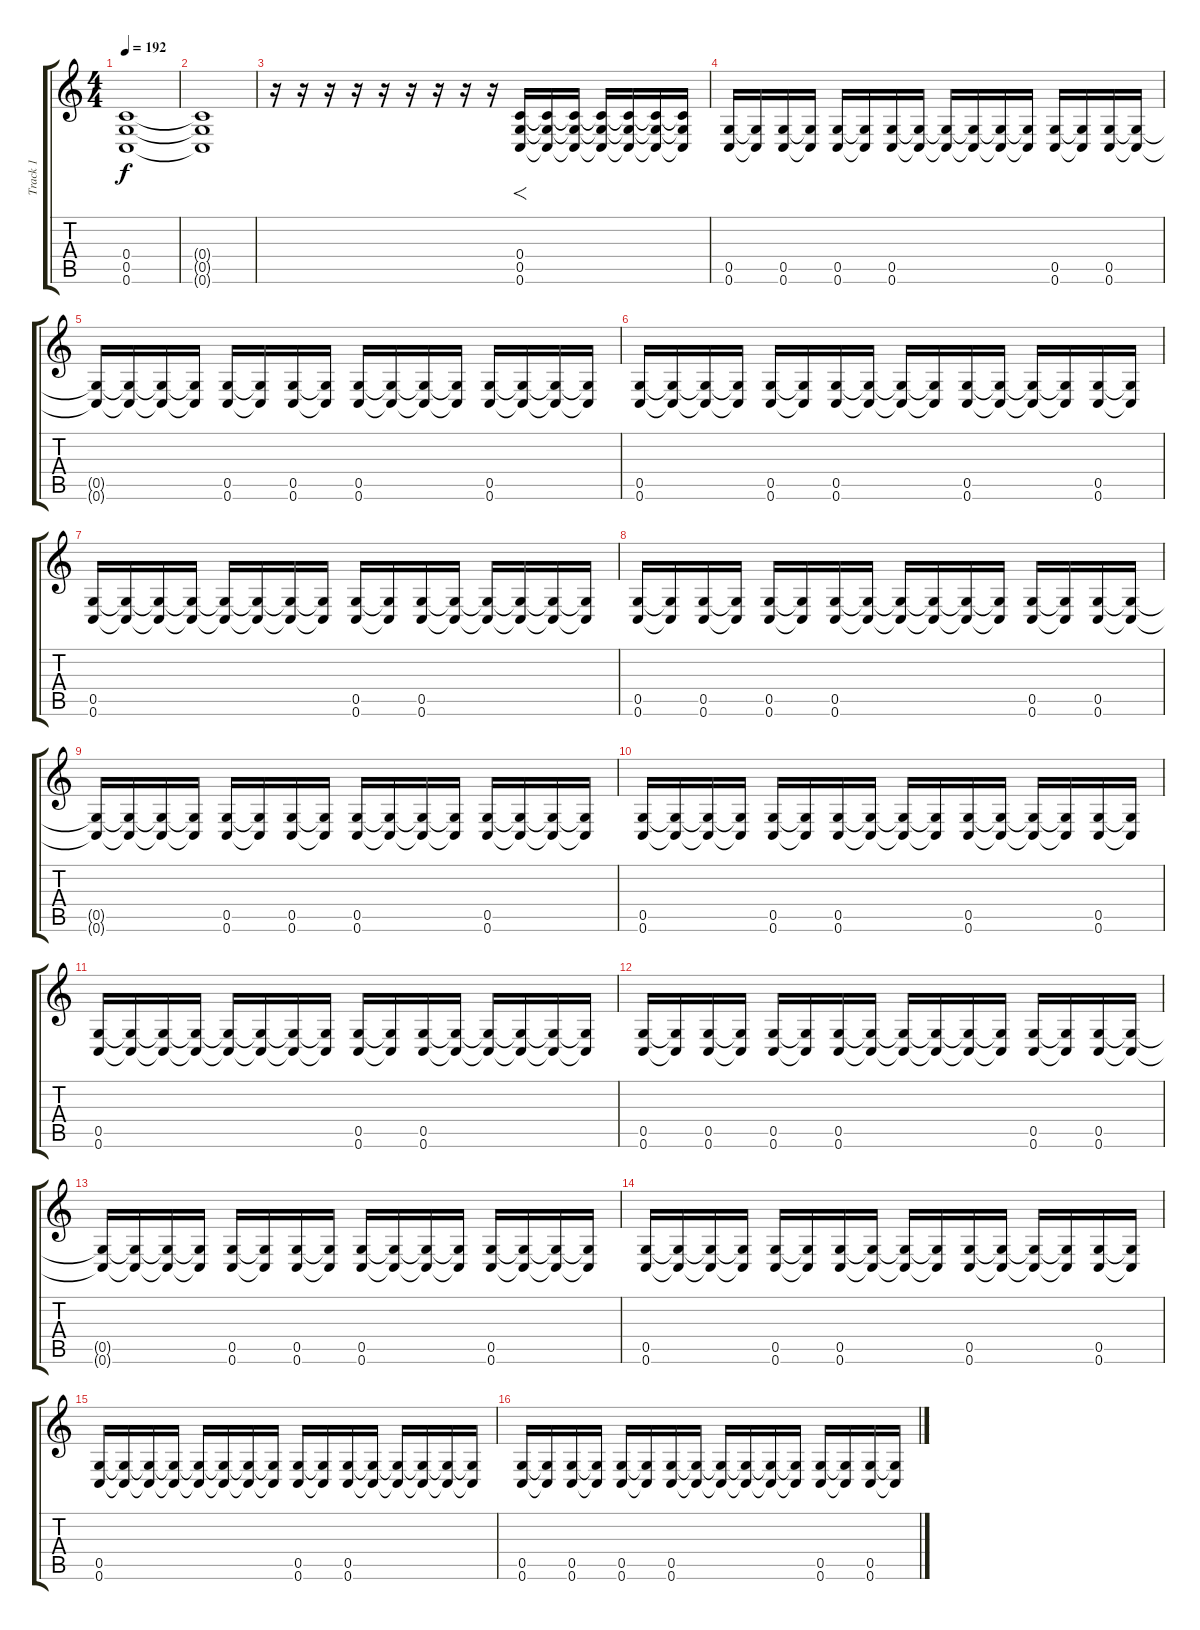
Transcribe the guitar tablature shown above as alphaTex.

\track ("Track 1" "Track 1") {instrument distortionguitar}
\staff {score tabs}
\tuning (D4 A3 F3 C3 G2 C2) {hide}
\ts (4 4)
\tempo 192
\clef g2
\ks c
(0.4{t} 0.5{t} 0.6{t}).1{dy f} |
(0.4{t} 0.5{t} 0.6{t}).1 |
r.16 r.16 r.16 r.16 r.16 r.16 r.16 r.16 r.16 (0.4 0.5 0.6).16{f} (0.4{t} 0.5{t} 0.6{t}).16 (0.4{t} 0.5{t} 0.6{t}).16 (0.4{t} 0.5{t} 0.6{t}).16 (0.4{t} 0.5{t} 0.6{t}).16 (0.4{t} 0.5{t} 0.6{t}).16 (0.4{t} 0.5{t} 0.6{t}).16 |
(0.5 0.6).16 (0.5{t} 0.6{t}).16 (0.5 0.6).16 (0.5{t} 0.6{t}).16 (0.5 0.6).16 (0.5{t} 0.6{t}).16 (0.5 0.6).16 (0.5{t} 0.6{t}).16 (0.5{t} 0.6{t}).16 (0.5{t} 0.6{t}).16 (0.5{t} 0.6{t}).16 (0.5{t} 0.6{t}).16 (0.5 0.6).16 (0.5{t} 0.6{t}).16 (0.5 0.6).16 (0.5{t} 0.6{t}).16 |
(0.5{t} 0.6{t}).16 (0.5{t} 0.6{t}).16 (0.5{t} 0.6{t}).16 (0.5{t} 0.6{t}).16 (0.5 0.6).16 (0.5{t} 0.6{t}).16 (0.5 0.6).16 (0.5{t} 0.6{t}).16 (0.5 0.6).16 (0.5{t} 0.6{t}).16 (0.5{t} 0.6{t}).16 (0.5{t} 0.6{t}).16 (0.5 0.6).16 (0.5{t} 0.6{t}).16 (0.5{t} 0.6{t}).16 (0.5{t} 0.6{t}).16 |
(0.5 0.6).16 (0.5{t} 0.6{t}).16 (0.5{t} 0.6{t}).16 (0.5{t} 0.6{t}).16 (0.5 0.6).16 (0.5{t} 0.6{t}).16 (0.5 0.6).16 (0.5{t} 0.6{t}).16 (0.5{t} 0.6{t}).16 (0.5{t} 0.6{t}).16 (0.5 0.6).16 (0.5{t} 0.6{t}).16 (0.5{t} 0.6{t}).16 (0.5{t} 0.6{t}).16 (0.5 0.6).16 (0.5{t} 0.6{t}).16 |
(0.5 0.6).16 (0.5{t} 0.6{t}).16 (0.5{t} 0.6{t}).16 (0.5{t} 0.6{t}).16 (0.5{t} 0.6{t}).16 (0.5{t} 0.6{t}).16 (0.5{t} 0.6{t}).16 (0.5{t} 0.6{t}).16 (0.5 0.6).16 (0.5{t} 0.6{t}).16 (0.5 0.6).16 (0.5{t} 0.6{t}).16 (0.5{t} 0.6{t}).16 (0.5{t} 0.6{t}).16 (0.5{t} 0.6{t}).16 (0.5{t} 0.6{t}).16 |
(0.5 0.6).16 (0.5{t} 0.6{t}).16 (0.5 0.6).16 (0.5{t} 0.6{t}).16 (0.5 0.6).16 (0.5{t} 0.6{t}).16 (0.5 0.6).16 (0.5{t} 0.6{t}).16 (0.5{t} 0.6{t}).16 (0.5{t} 0.6{t}).16 (0.5{t} 0.6{t}).16 (0.5{t} 0.6{t}).16 (0.5 0.6).16 (0.5{t} 0.6{t}).16 (0.5 0.6).16 (0.5{t} 0.6{t}).16 |
(0.5{t} 0.6{t}).16 (0.5{t} 0.6{t}).16 (0.5{t} 0.6{t}).16 (0.5{t} 0.6{t}).16 (0.5 0.6).16 (0.5{t} 0.6{t}).16 (0.5 0.6).16 (0.5{t} 0.6{t}).16 (0.5 0.6).16 (0.5{t} 0.6{t}).16 (0.5{t} 0.6{t}).16 (0.5{t} 0.6{t}).16 (0.5 0.6).16 (0.5{t} 0.6{t}).16 (0.5{t} 0.6{t}).16 (0.5{t} 0.6{t}).16 |
(0.5 0.6).16 (0.5{t} 0.6{t}).16 (0.5{t} 0.6{t}).16 (0.5{t} 0.6{t}).16 (0.5 0.6).16 (0.5{t} 0.6{t}).16 (0.5 0.6).16 (0.5{t} 0.6{t}).16 (0.5{t} 0.6{t}).16 (0.5{t} 0.6{t}).16 (0.5 0.6).16 (0.5{t} 0.6{t}).16 (0.5{t} 0.6{t}).16 (0.5{t} 0.6{t}).16 (0.5 0.6).16 (0.5{t} 0.6{t}).16 |
(0.5 0.6).16 (0.5{t} 0.6{t}).16 (0.5{t} 0.6{t}).16 (0.5{t} 0.6{t}).16 (0.5{t} 0.6{t}).16 (0.5{t} 0.6{t}).16 (0.5{t} 0.6{t}).16 (0.5{t} 0.6{t}).16 (0.5 0.6).16 (0.5{t} 0.6{t}).16 (0.5 0.6).16 (0.5{t} 0.6{t}).16 (0.5{t} 0.6{t}).16 (0.5{t} 0.6{t}).16 (0.5{t} 0.6{t}).16 (0.5{t} 0.6{t}).16 |
(0.5 0.6).16 (0.5{t} 0.6{t}).16 (0.5 0.6).16 (0.5{t} 0.6{t}).16 (0.5 0.6).16 (0.5{t} 0.6{t}).16 (0.5 0.6).16 (0.5{t} 0.6{t}).16 (0.5{t} 0.6{t}).16 (0.5{t} 0.6{t}).16 (0.5{t} 0.6{t}).16 (0.5{t} 0.6{t}).16 (0.5 0.6).16 (0.5{t} 0.6{t}).16 (0.5 0.6).16 (0.5{t} 0.6{t}).16 |
(0.5{t} 0.6{t}).16 (0.5{t} 0.6{t}).16 (0.5{t} 0.6{t}).16 (0.5{t} 0.6{t}).16 (0.5 0.6).16 (0.5{t} 0.6{t}).16 (0.5 0.6).16 (0.5{t} 0.6{t}).16 (0.5 0.6).16 (0.5{t} 0.6{t}).16 (0.5{t} 0.6{t}).16 (0.5{t} 0.6{t}).16 (0.5 0.6).16 (0.5{t} 0.6{t}).16 (0.5{t} 0.6{t}).16 (0.5{t} 0.6{t}).16 |
(0.5 0.6).16 (0.5{t} 0.6{t}).16 (0.5{t} 0.6{t}).16 (0.5{t} 0.6{t}).16 (0.5 0.6).16 (0.5{t} 0.6{t}).16 (0.5 0.6).16 (0.5{t} 0.6{t}).16 (0.5{t} 0.6{t}).16 (0.5{t} 0.6{t}).16 (0.5 0.6).16 (0.5{t} 0.6{t}).16 (0.5{t} 0.6{t}).16 (0.5{t} 0.6{t}).16 (0.5 0.6).16 (0.5{t} 0.6{t}).16 |
(0.5 0.6).16 (0.5{t} 0.6{t}).16 (0.5{t} 0.6{t}).16 (0.5{t} 0.6{t}).16 (0.5{t} 0.6{t}).16 (0.5{t} 0.6{t}).16 (0.5{t} 0.6{t}).16 (0.5{t} 0.6{t}).16 (0.5 0.6).16 (0.5{t} 0.6{t}).16 (0.5 0.6).16 (0.5{t} 0.6{t}).16 (0.5{t} 0.6{t}).16 (0.5{t} 0.6{t}).16 (0.5{t} 0.6{t}).16 (0.5{t} 0.6{t}).16 |
(0.5 0.6).16 (0.5{t} 0.6{t}).16 (0.5 0.6).16 (0.5{t} 0.6{t}).16 (0.5 0.6).16 (0.5{t} 0.6{t}).16 (0.5 0.6).16 (0.5{t} 0.6{t}).16 (0.5{t} 0.6{t}).16 (0.5{t} 0.6{t}).16 (0.5{t} 0.6{t}).16 (0.5{t} 0.6{t}).16 (0.5 0.6).16 (0.5{t} 0.6{t}).16 (0.5 0.6).16 (0.5{t} 0.6{t}).16
